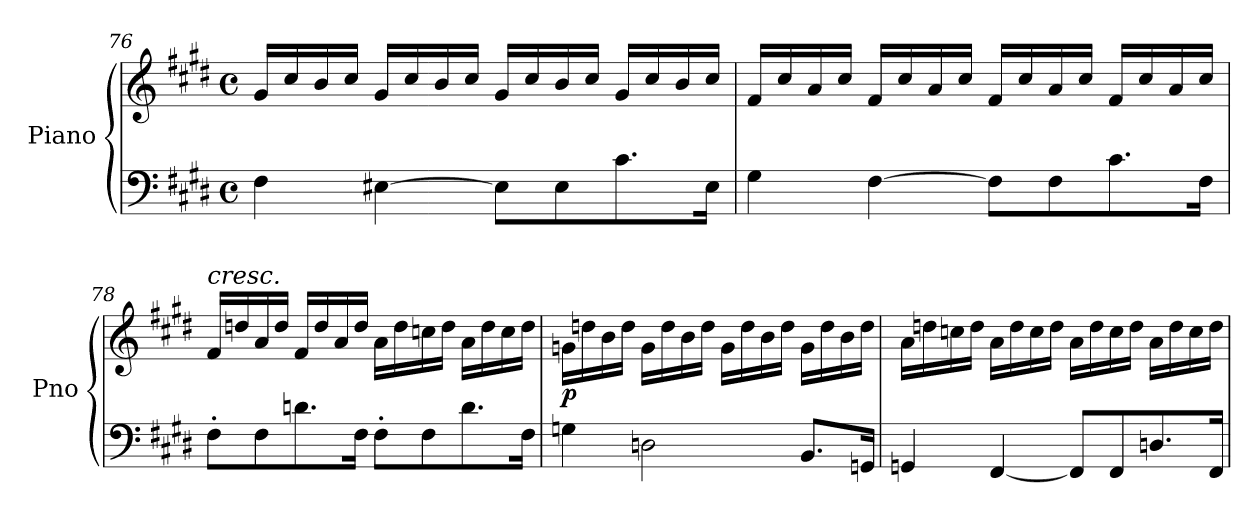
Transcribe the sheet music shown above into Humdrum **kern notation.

**kern	**kern	**dynam
*part1	*part1	*part1
*staff2	*staff1	*staff1/2
*I"Piano	*	*
*I'Pno	*	*
!!LO:LB:g=z
*clefF4	*clefG2	*
*k[f#c#g#d#]	*k[f#c#g#d#]	*
*M4/4	*M4/4	*
*met(c)	*met(c)	*
=76	=76	=76
4F#\	16g#/LL	.
.	16cc#/	.
.	16b/	.
.	16cc#/JJ	.
[4E#X\	16g#/LL	.
.	16cc#/	.
.	16b/	.
.	16cc#/JJ	.
8E#\L]	16g#/LL	.
.	16cc#/	.
8E#\	16b/	.
.	16cc#/JJ	.
8.c#\	16g#/LL	.
.	16cc#/	.
.	16b/	.
16E#\Jk	16cc#/JJ	.
=77	=77	=77
4G#\	16f#/LL	.
.	16cc#/	.
.	16a/	.
.	16cc#/JJ	.
[4F#\	16f#/LL	.
.	16cc#/	.
.	16a/	.
.	16cc#/JJ	.
8F#\L]	16f#/LL	.
.	16cc#/	.
8F#\	16a/	.
.	16cc#/JJ	.
8.c#\	16f#/LL	.
.	16cc#/	.
.	16a/	.
16F#\Jk	16cc#/JJ	.
=78	=78	=78
!	!LO:TX:a:i:t=cresc.	!
8F#'\L	16f#/LL	.
.	16ddn/	.
8F#\	16a/	.
.	16dd/JJ	.
8.dn\	16f#/LL	.
.	16dd/	.
.	16a/	.
16F#\Jk	16dd/JJ	.
8F#'\L	16a\LL	.
.	16dd\	.
8F#\	16ccn\	.
.	16dd\JJ	.
8.d\	16a\LL	.
.	16dd\	.
.	16cc\	.
16F#\Jk	16dd\JJ	.
!!LO:LB:g=z
=79	=79	=79
!	!	!LO:DY:b
4Gn\	16gn\LL	p
.	16ddn\	.
.	16b\	.
.	16dd\JJ	.
2Dn\	16g\LL	.
.	16dd\	.
.	16b\	.
.	16dd\JJ	.
.	16g\LL	.
.	16dd\	.
.	16b\	.
.	16dd\JJ	.
8.BB/L	16g\LL	.
.	16dd\	.
.	16b\	.
16GGn/Jk	16dd\JJ	.
=80	=80	=80
4GGn/	16a\LL	.
.	16ddn\	.
.	16ccn\	.
.	16dd\JJ	.
[4FF#/	16a\LL	.
.	16dd\	.
.	16cc\	.
.	16dd\JJ	.
8FF#/L]	16a\LL	.
.	16dd\	.
8FF#/	16cc\	.
.	16dd\JJ	.
8.Dn/	16a\LL	.
.	16dd\	.
.	16cc\	.
16FF#/Jk	16dd\JJ	.
=	=	=
*-	*-	*-
